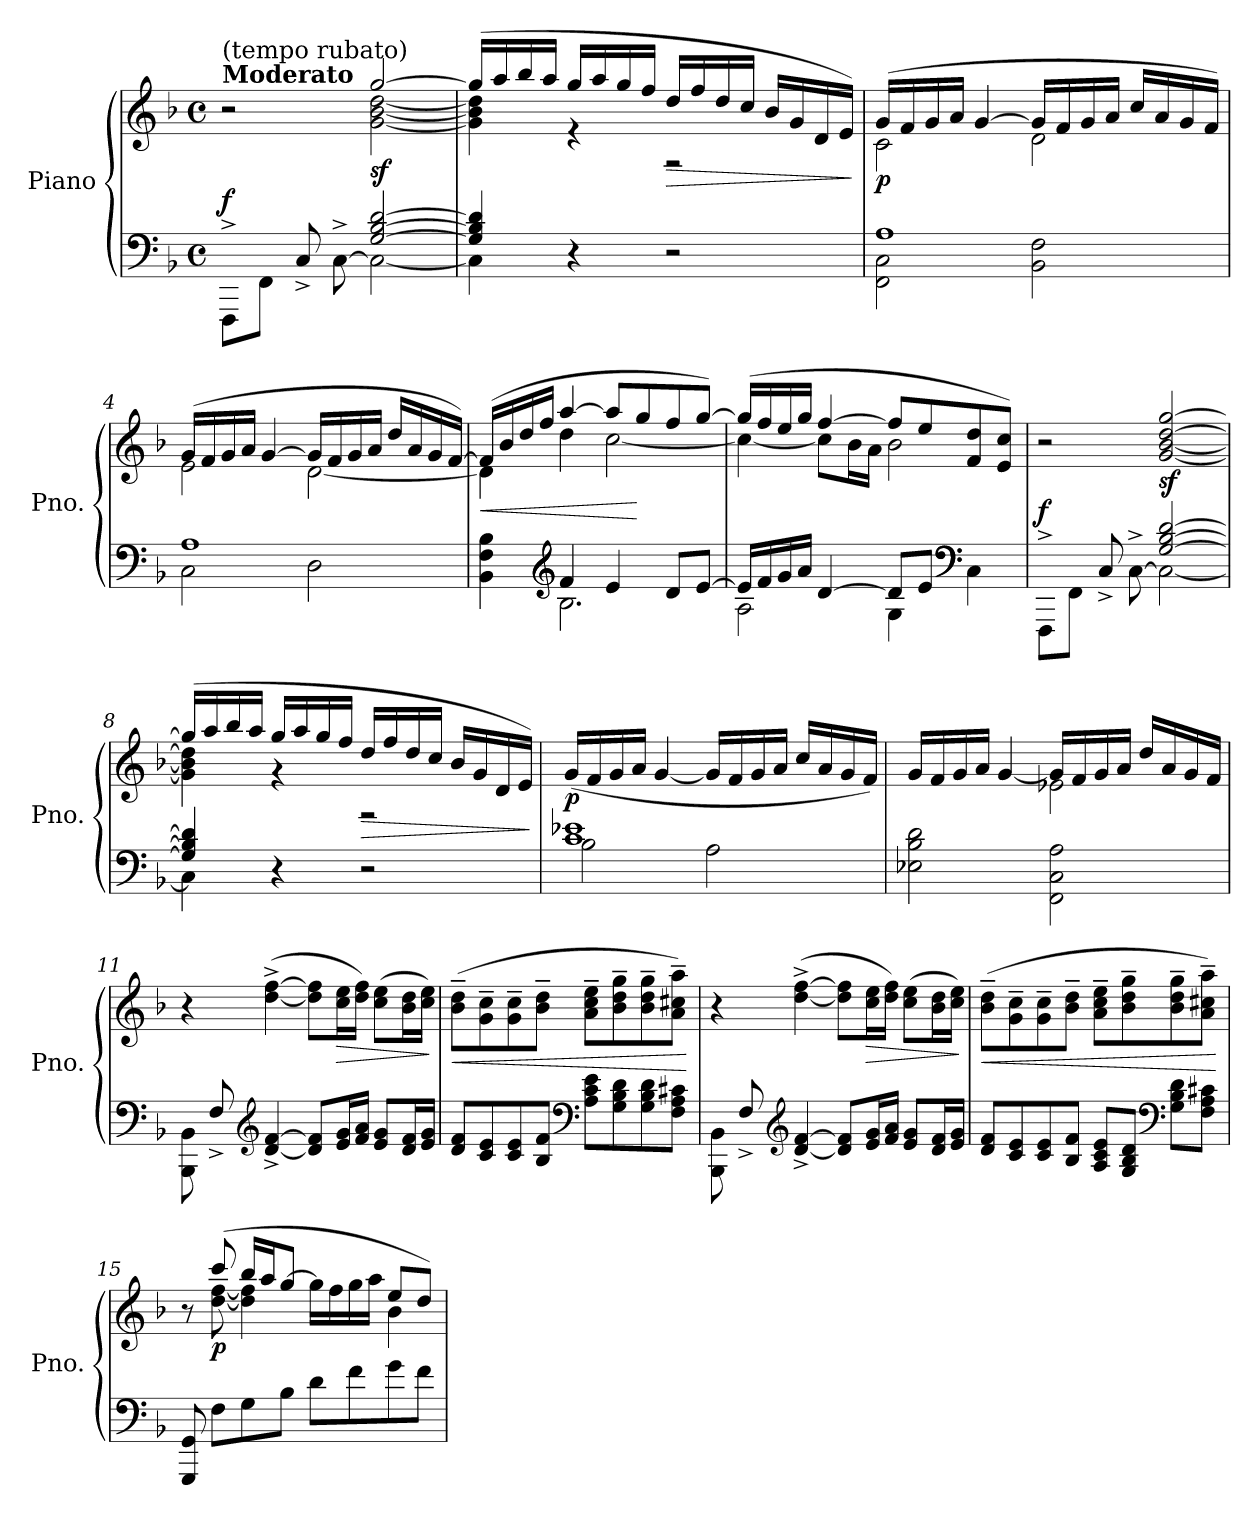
**kern	**kern	**dynam
*part1	*part1	*part1
*staff2	*staff1	*staff1/2
*I"Piano	*	*
*I'Pno.	*	*
*clefF4	*clefG2	*
*k[b-]	*k[b-]	*
*M4/4	*M4/4	*
*met(c)	*met(c)	*
=1	=1	=1
*^	*^	*
!	!	!LO:TX:a:B:t=Moderato	!	!
!	!	!LO:TX:a:t=(tempo rubato)	!	!
!	!	!	!	!LO:DY:a=2
8FFF^\L	4.ryy	2r	2ryy	f
8FF\J	.	.	.	.
8C^/	.	.	.	.
8ryy	[8C^\	.	.	.
!	!	!	!	!LO:DY:b
[2G/ [2B-/ [2d/	2C\_	[2gg/	[2g\ [2b-\ [2dd\	sf
=2	=2	=2	=2	=2
4G/] 4B-/] 4d/]	4C\]	(>16gg/LL]	4g\] 4b-\] 4dd\]	.
.	.	16aa/	.	.
.	.	16bb-/	.	.
.	.	16aa/JJ	.	.
4r	4ryy	16gg/LL	4r	.
.	.	16aa/	.	.
.	.	16gg/	.	.
.	.	16ff/JJ	.	.
!	!	!	!	!LO:HP:b
2r	2ryy	16dd/LL	2r	>
.	.	16ff/	.	.
.	.	16dd/	.	.
.	.	16cc/JJ	.	.
.	.	16b-/LL	.	.
.	.	16g/	.	.
.	.	16d/	.	.
.	.	16e/JJ)	.	.
*v	*v	*	*	*
*	*v	*v	*
.	.	]
=3	=3	=3
*^	*^	*
!	!	!	!	!LO:DY:b
1A	2FF\ 2C\	(>16g/LL	2c\	p
.	.	16f/	.	.
.	.	16g/	.	.
.	.	16a/JJ	.	.
.	.	[4g/	.	.
.	2BB-\ 2F\	16g/LL]	2d\	.
.	.	16f/	.	.
.	.	16g/	.	.
.	.	16a/JJ	.	.
.	.	16cc/LL	.	.
.	.	16a/	.	.
.	.	16g/	.	.
.	.	16f/JJ)	.	.
!!LO:LB:g=z	!!
=4	=4	=4	=4	=4
1A	2C\	(>16g/LL	2e\	.
.	.	16f/	.	.
.	.	16g/	.	.
.	.	16a/JJ	.	.
.	.	[4g/	.	.
.	2D\	16g/LL]	[2d\	.
.	.	16f/	.	.
.	.	16g/	.	.
.	.	16a/JJ	.	.
.	.	16dd/LL	.	.
.	.	16a/	.	.
.	.	16g/	.	.
.	.	[16f/JJ)	.	.
=5	=5	=5	=5	=5
!	!	!	!	!LO:HP:b
4BB-\ 4F\ 4B-\	4ryy	(>16f/LL]	4d\]	<
.	.	16b-/	.	.
.	.	16dd/	.	.
.	.	16ff/JJ	.	.
*clefG2	*	*	*	*
4f/	2.B-\	[4aa/	4dd\	.
4e/	.	8aa/L]	[2cc\	.
.	.	8gg/	.	[
8d/L	.	8ff/	.	.
[8e/J	.	[8gg/J)	.	.
=6	=6	=6	=6	=6
16e/LL]	2A\	(>16gg/LL]	4cc\_	.
16f/	.	16ff/	.	.
16g/	.	16ee/	.	.
16a/JJ	.	16gg/JJ	.	.
[4d/	.	[4ff/	8cc\L]	.
.	.	.	16b-\L	.
.	.	.	16a\JJ	.
8d/L]	4G\	8ff/L]	2b-\	.
8e/J	.	8ee/	.	.
*clefF4	*	*	*	*
4C\	4ryy	8f/ 8dd/	.	.
.	.	8e/ 8cc/J)	.	.
!!LO:LB:g=z	!!
=7	=7	=7	=7	=7
!	!	!	!	!LO:DY:a=2
8FFF^\L	4.ryy	2r	2ryy	f
8FF\J	.	.	.	.
8C^/	.	.	.	.
8ryy	[8C^\	.	.	.
!	!	!	!	!LO:DY:b
[2G/ [2B-/ [2d/	2C\_	[2g/ [2b-/ [2dd/ [2gg/	2ryy	sf
=8	=8	=8	=8	=8
4G/] 4B-/] 4d/]	4C\]	(>16gg/LL]	4g\] 4b-\] 4dd\]	.
.	.	16aa/	.	.
.	.	16bb-/	.	.
.	.	16aa/JJ	.	.
4r	4ryy	16gg/LL	4r	.
.	.	16aa/	.	.
.	.	16gg/	.	.
.	.	16ff/JJ	.	.
!	!	!	!	!LO:HP:b
2r	2ryy	16dd/LL	2r	>
.	.	16ff/	.	.
.	.	16dd/	.	.
.	.	16cc/JJ	.	.
.	.	16b-/LL	.	.
.	.	16g/	.	.
.	.	16d/	.	.
.	.	16e/JJ)	.	.
*v	*v	*	*	*
*	*v	*v	*
.	.	]
=9	=9	=9
*^	*	*
!	!	!	!LO:DY:b
1c 1e-X	2B-\	(>16g/LL	p
.	.	16f/	.
.	.	16g/	.
.	.	16a/JJ	.
.	.	[4g/	.
.	2A\	16g/LL]	.
.	.	16f/	.
.	.	16g/	.
.	.	16a/JJ	.
.	.	16cc/LL	.
.	.	16a/	.
.	.	16g/	.
.	.	16f/JJ)	.
*v	*v	*	*
!!LO:LB:g=z
=10	=10	=10
*	*^	*
2E-X\ 2B-\ 2d\	16g/LL	2ryy	.
.	16f/	.	.
.	16g/	.	.
.	16a/JJ	.	.
.	[4g/	.	.
2FF\ 2C\ 2A\	16g/LL]	2e-X\	.
.	16f/	.	.
.	16g/	.	.
.	16a/JJ	.	.
.	16dd/LL	.	.
.	16a/	.	.
.	16g/	.	.
.	16f/JJ	.	.
*	*v	*v	*
=11	=11	=11
8BBB-\ 8BB-\	4r	.
8F^/	.	.
*clefG2	*	*
[4d/^ [4f/^	(>[4dd\^ [4ff\^	.
8d/] 8f/]L	8dd\] 8ff\]L	.
!	!	!LO:HP:b
16e/ 16g/L	16cc\ 16ee\L	>
16f/ 16a/JJ	16dd\ 16ff\JJ)	.
8e/ 8g/L	(>8cc\ 8ee\L	.
16d/ 16f/L	16b-\ 16dd\L	.
16e/ 16g/JJ	16cc\ 16ee\JJ)	.
.	.	]
=12	=12	=12
!	!	!LO:HP:b
8d/ 8f/L	(>8b-\~ 8dd\~L	<
8c/ 8e/	8g\~ 8cc\~	.
8c/ 8e/	8g\~ 8cc\~	.
8B-/ 8f/J	8b-\~ 8dd\~J	.
*clefF4	*	*
8A\ 8c\ 8e\L	8a\~ 8cc\~ 8ee\~L	.
8G\ 8B-\ 8d\	8b-\~ 8dd\~ 8gg\~	.
8G\ 8B-\ 8d\	8b-\~ 8dd\~ 8gg\~	.
8F\ 8A\ 8c#X\J	8a\~ 8cc#X\~ 8aa\~J)	.
.	.	[
!!LO:PB:g=z
=13	=13	=13
8BBB-\ 8BB-\	4r	.
8F^/	.	.
*clefG2	*	*
[4d/^ [4f/^	(>[4dd\^ [4ff\^	.
8d/] 8f/]L	8dd\] 8ff\]L	.
!	!	!LO:HP:b
16e/ 16g/L	16cc\ 16ee\L	>
16f/ 16a/JJ	16dd\ 16ff\JJ)	.
8e/ 8g/L	(>8cc\ 8ee\L	.
16d/ 16f/L	16b-\ 16dd\L	.
16e/ 16g/JJ	16cc\ 16ee\JJ)	.
.	.	]
=14	=14	=14
!	!	!LO:HP:b
8d/ 8f/L	(>8b-\~ 8dd\~L	<
8c/ 8e/	8g\~ 8cc\~	.
8c/ 8e/	8g\~ 8cc\~	.
8B-/ 8f/J	8b-\~ 8dd\~J	.
8A/ 8c/ 8e/L	8a\~ 8cc\~ 8ee\~L	.
8G/ 8B-/ 8d/J	8b-\~ 8dd\~ 8gg\~	.
*clefF4	*	*
8G\ 8B-\ 8d\L	8b-\~ 8dd\~ 8gg\~	.
8F\ 8A\ 8c#X\J	8a\~ 8cc#X\~ 8aa\~J)	.
.	.	[
=15	=15	=15
*	*^	*
8GGG/ 8GG/	8r	8ryy	.
!	!	!	!LO:DY:b
8F\L	(>8ccc/	[8dd\ [8ff\	p
8G\	16bb-/LL	4dd\] 4ff\]	.
.	16aa/J	.	.
8B-\J	[8gg/J	.	.
8d\L	16gg\LL]	4ryy	.
.	16ff\	.	.
8f\	16gg\	.	.
.	16aa\JJ	.	.
8g\	8ee/L	4b-\	.
8f\J	8dd/J)	.	.
*	*v	*v	*
=	=	=
*-	*-	*-
